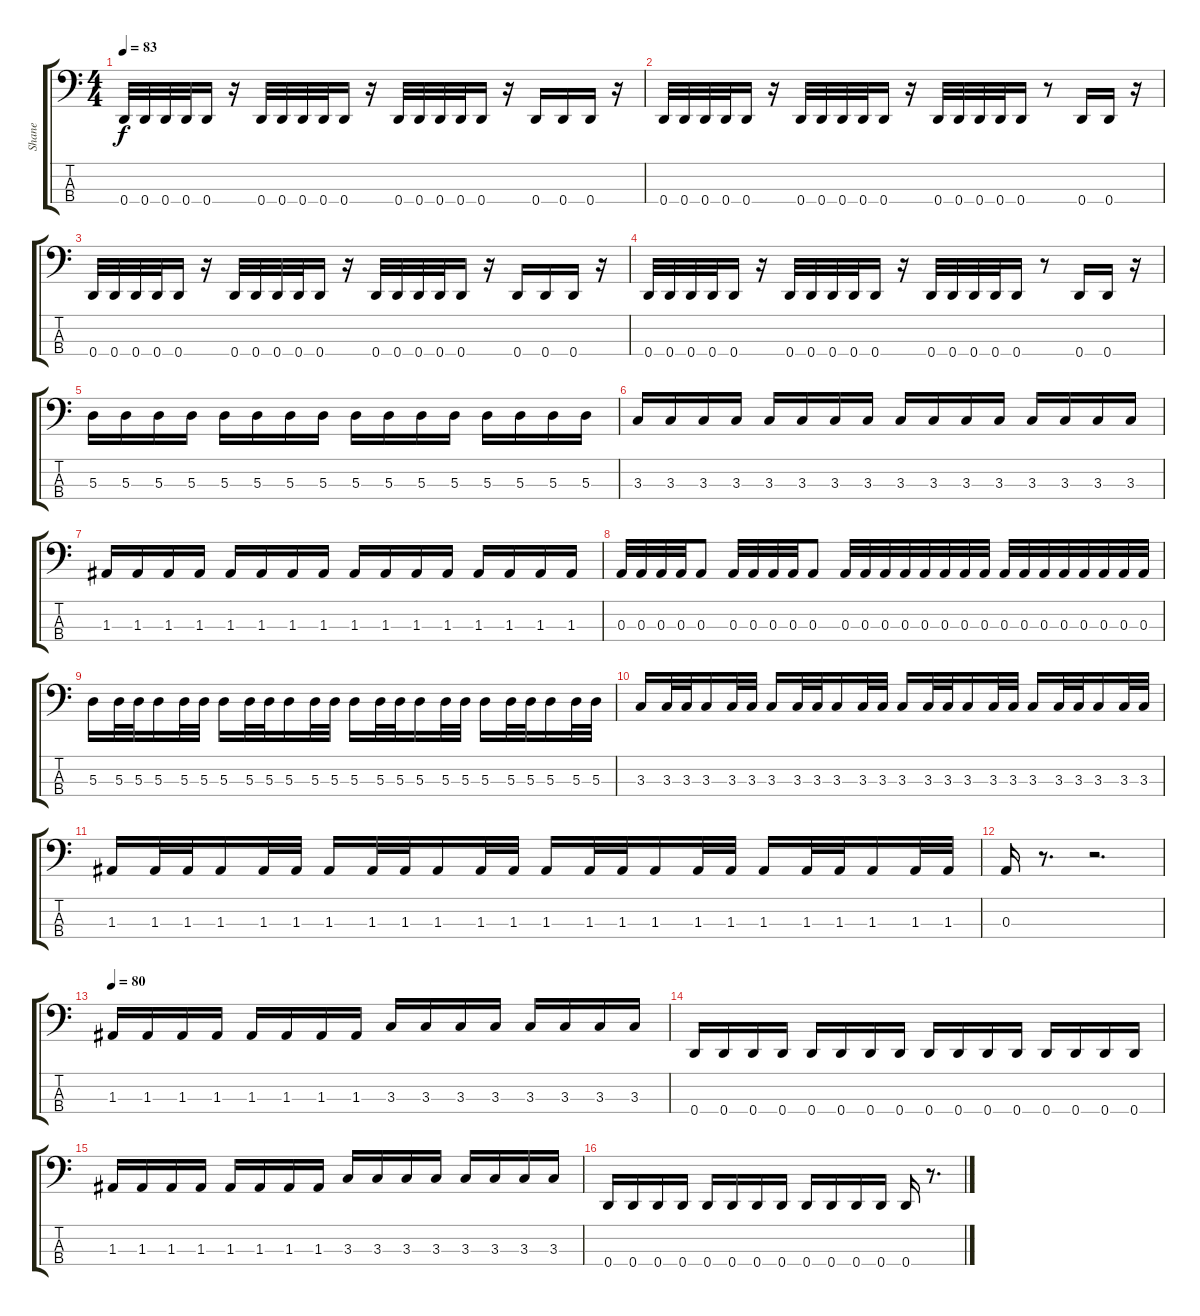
\track ("Shane" "Shane") {instrument electricbassfinger bank 211}
\staff {score tabs}
\tuning (G2 D2 A1 D1) {hide}
\ts (4 4)
\tempo 83
\clef f4
\ks c
0.4.32{dy f} 0.4.32 0.4.32 0.4.32 0.4.16 r.16 0.4.32 0.4.32 0.4.32 0.4.32 0.4.16 r.16 0.4.32 0.4.32 0.4.32 0.4.32 0.4.16 r.16 0.4.16 0.4.16 0.4.16 r.16 |
0.4.32 0.4.32 0.4.32 0.4.32 0.4.16 r.16 0.4.32 0.4.32 0.4.32 0.4.32 0.4.16 r.16 0.4.32 0.4.32 0.4.32 0.4.32 0.4.16 r.8 0.4.16 0.4.16 r.16 |
0.4.32 0.4.32 0.4.32 0.4.32 0.4.16 r.16 0.4.32 0.4.32 0.4.32 0.4.32 0.4.16 r.16 0.4.32 0.4.32 0.4.32 0.4.32 0.4.16 r.16 0.4.16 0.4.16 0.4.16 r.16 |
0.4.32 0.4.32 0.4.32 0.4.32 0.4.16 r.16 0.4.32 0.4.32 0.4.32 0.4.32 0.4.16 r.16 0.4.32 0.4.32 0.4.32 0.4.32 0.4.16 r.8 0.4.16 0.4.16 r.16 |
5.3.16 5.3.16 5.3.16 5.3.16 5.3.16 5.3.16 5.3.16 5.3.16 5.3.16 5.3.16 5.3.16 5.3.16 5.3.16 5.3.16 5.3.16 5.3.16 |
3.3.16 3.3.16 3.3.16 3.3.16 3.3.16 3.3.16 3.3.16 3.3.16 3.3.16 3.3.16 3.3.16 3.3.16 3.3.16 3.3.16 3.3.16 3.3.16 |
1.3.16 1.3.16 1.3.16 1.3.16 1.3.16 1.3.16 1.3.16 1.3.16 1.3.16 1.3.16 1.3.16 1.3.16 1.3.16 1.3.16 1.3.16 1.3.16 |
0.3.32 0.3.32 0.3.32 0.3.32 0.3.8 0.3.32 0.3.32 0.3.32 0.3.32 0.3.8 0.3.32 0.3.32 0.3.32 0.3.32 0.3.32 0.3.32 0.3.32 0.3.32 0.3.32 0.3.32 0.3.32 0.3.32 0.3.32 0.3.32 0.3.32 0.3.32 |
5.3.16 5.3.32 5.3.32 5.3.16 5.3.32 5.3.32 5.3.16 5.3.32 5.3.32 5.3.16 5.3.32 5.3.32 5.3.16 5.3.32 5.3.32 5.3.16 5.3.32 5.3.32 5.3.16 5.3.32 5.3.32 5.3.16 5.3.32 5.3.32 |
3.3.16 3.3.32 3.3.32 3.3.16 3.3.32 3.3.32 3.3.16 3.3.32 3.3.32 3.3.16 3.3.32 3.3.32 3.3.16 3.3.32 3.3.32 3.3.16 3.3.32 3.3.32 3.3.16 3.3.32 3.3.32 3.3.16 3.3.32 3.3.32 |
1.3.16 1.3.32 1.3.32 1.3.16 1.3.32 1.3.32 1.3.16 1.3.32 1.3.32 1.3.16 1.3.32 1.3.32 1.3.16 1.3.32 1.3.32 1.3.16 1.3.32 1.3.32 1.3.16 1.3.32 1.3.32 1.3.16 1.3.32 1.3.32 |
0.3.16 r.8{d} r.2{d} |
\tempo 80
1.3.16 1.3.16 1.3.16 1.3.16 1.3.16 1.3.16 1.3.16 1.3.16 3.3.16 3.3.16 3.3.16 3.3.16 3.3.16 3.3.16 3.3.16 3.3.16 |
0.4.16 0.4.16 0.4.16 0.4.16 0.4.16 0.4.16 0.4.16 0.4.16 0.4.16 0.4.16 0.4.16 0.4.16 0.4.16 0.4.16 0.4.16 0.4.16 |
1.3.16 1.3.16 1.3.16 1.3.16 1.3.16 1.3.16 1.3.16 1.3.16 3.3.16 3.3.16 3.3.16 3.3.16 3.3.16 3.3.16 3.3.16 3.3.16 |
0.4.16 0.4.16 0.4.16 0.4.16 0.4.16 0.4.16 0.4.16 0.4.16 0.4.16 0.4.16 0.4.16 0.4.16 0.4.16 r.8{d}
